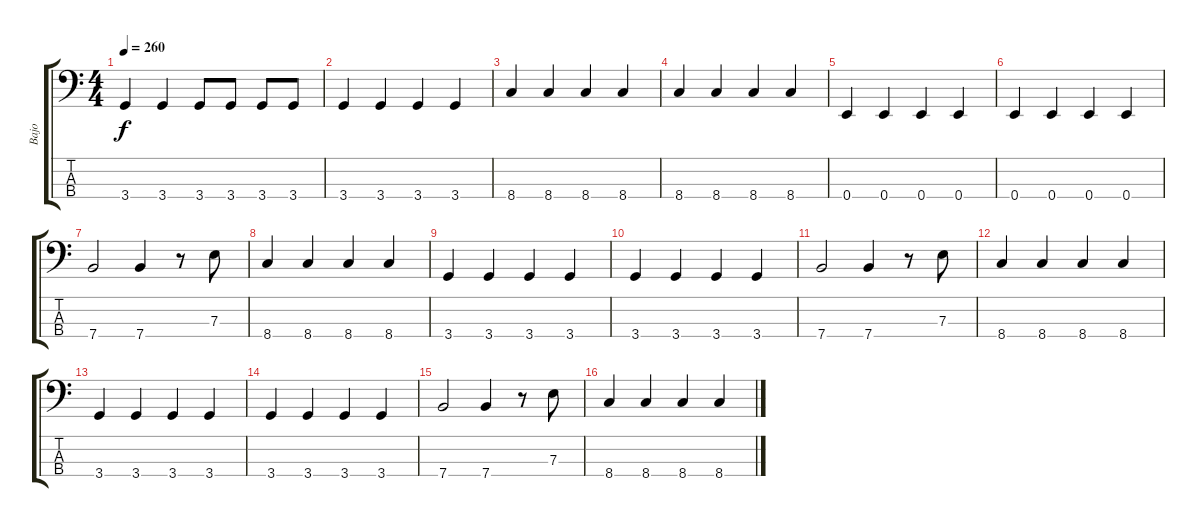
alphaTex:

\track ("Bajo" "Bajo") {instrument slapbass2}
\staff {score tabs}
\tuning (G2 D2 A1 E1) {hide}
\ts (4 4)
\tempo 260
\clef f4
\ks c
3.4.4{dy f} 3.4.4 3.4.8 3.4.8 3.4.8 3.4.8 |
3.4.4 3.4.4 3.4.4 3.4.4 |
8.4.4 8.4.4 8.4.4 8.4.4 |
8.4.4 8.4.4 8.4.4 8.4.4 |
0.4.4 0.4.4 0.4.4 0.4.4 |
0.4.4 0.4.4 0.4.4 0.4.4 |
7.4.2 7.4.4 r.8 7.3.8 |
8.4.4 8.4.4 8.4.4 8.4.4 |
3.4.4 3.4.4 3.4.4 3.4.4 |
3.4.4 3.4.4 3.4.4 3.4.4 |
7.4.2 7.4.4 r.8 7.3.8 |
8.4.4 8.4.4 8.4.4 8.4.4 |
3.4.4 3.4.4 3.4.4 3.4.4 |
3.4.4 3.4.4 3.4.4 3.4.4 |
7.4.2 7.4.4 r.8 7.3.8 |
8.4.4 8.4.4 8.4.4 8.4.4
